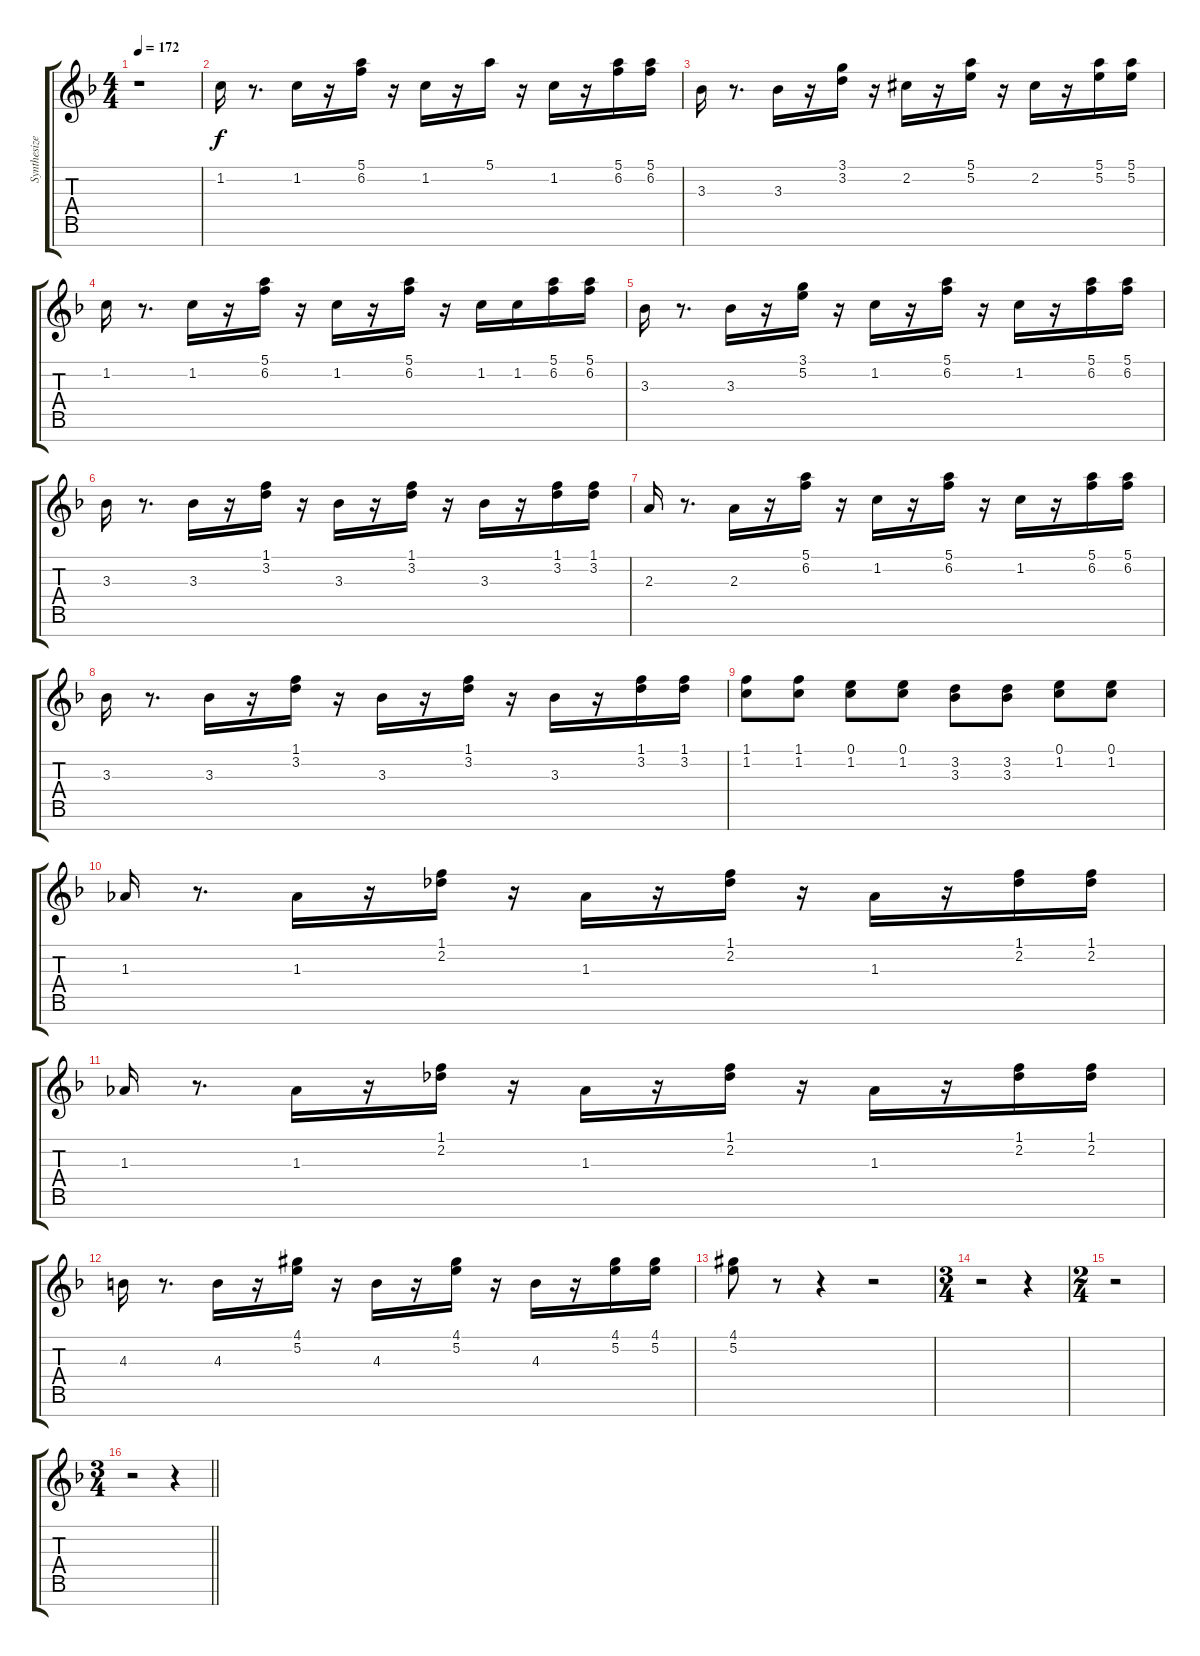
\track ("Synthesizer II" "Synthesize") {instrument lead1square}
\staff {score tabs}
\tuning (E5 B4 G4 D4 A3 E3 B2) {hide}
\ts (4 4)
\tempo 172
\clef g2
\ks f
r.1{dy f} |
1.2.16 r.8{d} 1.2.16 r.16 (5.1 6.2).16 r.16 1.2.16 r.16 5.1.16 r.16 1.2.16 r.16 (5.1 6.2).16 (5.1 6.2).16 |
3.3.16 r.8{d} 3.3.16 r.16 (3.1 3.2).16 r.16 2.2{acc #}.16 r.16 (5.1 5.2).16 r.16 2.2{acc #}.16 r.16 (5.1 5.2).16 (5.1 5.2).16 |
1.2.16 r.8{d} 1.2.16 r.16 (5.1 6.2).16 r.16 1.2.16 r.16 (5.1 6.2).16 r.16 1.2.16 1.2.16 (5.1 6.2).16 (5.1 6.2).16 |
3.3.16 r.8{d} 3.3.16 r.16 (3.1 5.2).16 r.16 1.2.16 r.16 (5.1 6.2).16 r.16 1.2.16 r.16 (5.1 6.2).16 (5.1 6.2).16 |
3.3.16 r.8{d} 3.3.16 r.16 (1.1 3.2).16 r.16 3.3.16 r.16 (1.1 3.2).16 r.16 3.3.16 r.16 (1.1 3.2).16 (1.1 3.2).16 |
2.3.16 r.8{d} 2.3.16 r.16 (5.1 6.2).16 r.16 1.2.16 r.16 (5.1 6.2).16 r.16 1.2.16 r.16 (5.1 6.2).16 (5.1 6.2).16 |
3.3.16 r.8{d} 3.3.16 r.16 (1.1 3.2).16 r.16 3.3.16 r.16 (1.1 3.2).16 r.16 3.3.16 r.16 (1.1 3.2).16 (1.1 3.2).16 |
(1.1 1.2).8 (1.1 1.2).8 (0.1 1.2).8 (0.1 1.2).8 (3.2 3.3).8 (3.2 3.3).8 (0.1 1.2).8 (0.1 1.2).8 |
1.3.16 r.8{d} 1.3.16 r.16 (1.1 2.2).16 r.16 1.3.16 r.16 (1.1 2.2).16 r.16 1.3.16 r.16 (1.1 2.2).16 (1.1 2.2).16 |
1.3.16 r.8{d} 1.3.16 r.16 (1.1 2.2).16 r.16 1.3.16 r.16 (1.1 2.2).16 r.16 1.3.16 r.16 (1.1 2.2).16 (1.1 2.2).16 |
4.3.16 r.8{d} 4.3.16 r.16 (4.1{acc #} 5.2).16 r.16 4.3.16 r.16 (4.1{acc #} 5.2).16 r.16 4.3.16 r.16 (4.1{acc #} 5.2).16 (4.1{acc #} 5.2).16 |
(4.1{acc #} 5.2).8 r.8 r.4 r.2 |
\ts (3 4)
r.2 r.4 |
\ts (2 4)
r.2 |
\ts (3 4)
\barLineRight lightlight
r.2 r.4
